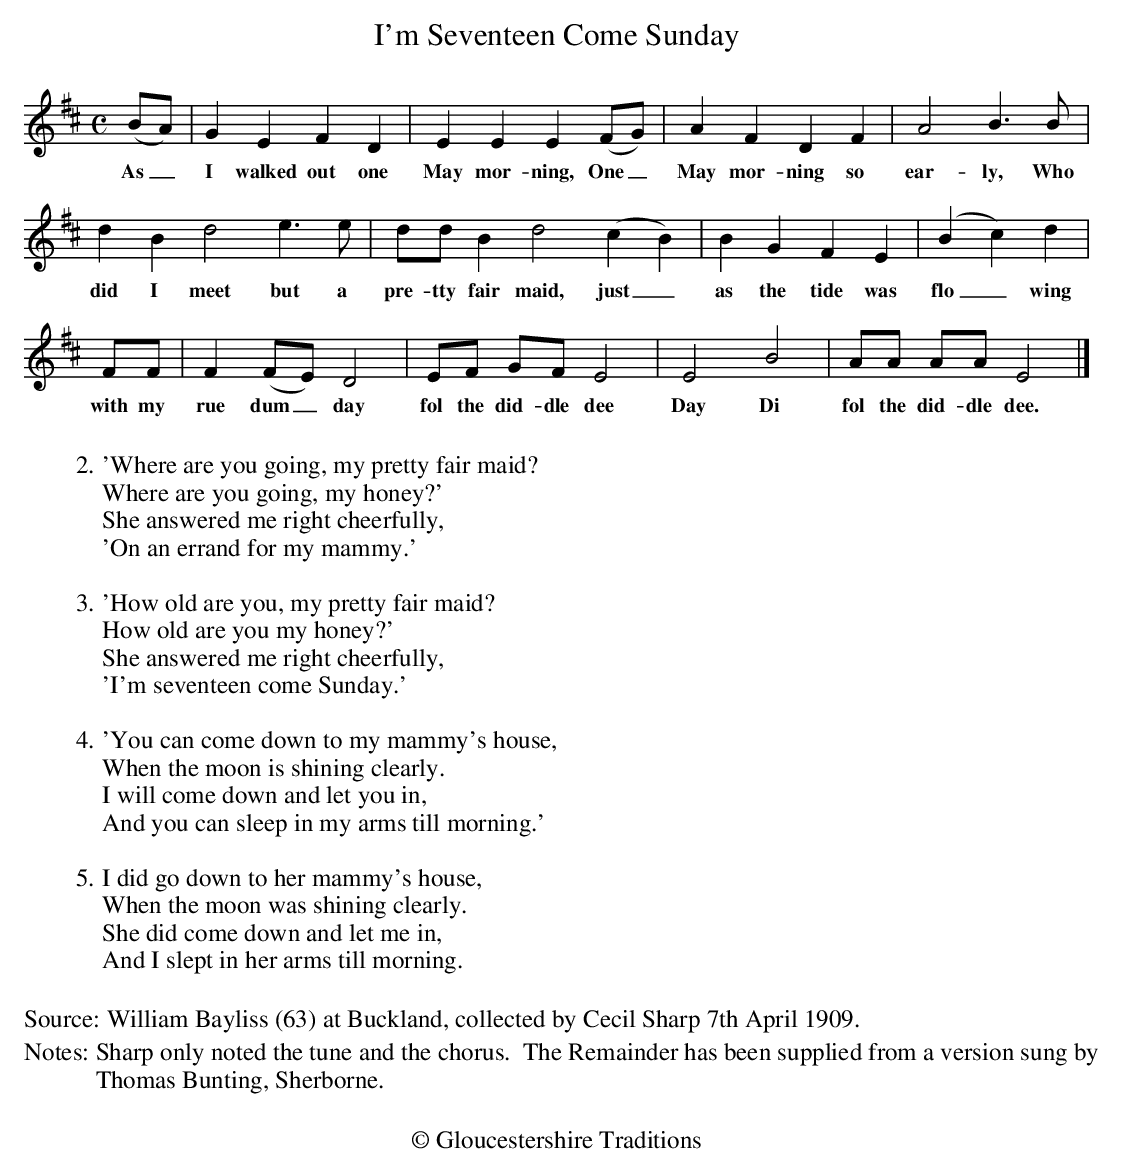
X:1
T: I'm Seventeen Come Sunday
M: C
L: 1/4
K: EDor
(B/2A/2) | GEFD | EEE(F/2G/2) | AFDF | A2B3/B/2 |
w: As_ I walked out one May mor-ning, One_ May mor-ning so ear-ly, Who
dBd2e>e | d/d/Bd2(cB)| BGFE | (Bc)d |
w:did I meet but a pre-tty fair maid, just_ as the tide was flo_wing
F/2F/2 | F(F/2E/2)D2 | E/2F/2 G/2F/2E2 | E2B2 | A/2A/2 A/2A/2E2 |]
w:with my rue dum_ day fol the did-dle dee Day Di fol the did-dle dee.
W:
W:2. 'Where are you going, my pretty fair maid?
W:Where are you going, my honey?'
W:She answered me right cheerfully,
W:'On an errand for my mammy.'
W:
W:3. 'How old are you, my pretty fair maid?
W:How old are you my honey?'
W:She answered me right cheerfully,
W:'I'm seventeen come Sunday.'
W:
W:4. 'You can come down to my mammy's house,
W:When the moon is shining clearly.
W:I will come down and let you in,
W:And you can sleep in my arms till morning.'
W:
W:5.  I did go down to her mammy's house,
W:When the moon was shining clearly.
W:She did come down and let me in,
W:And I slept in her arms till morning.
W:
